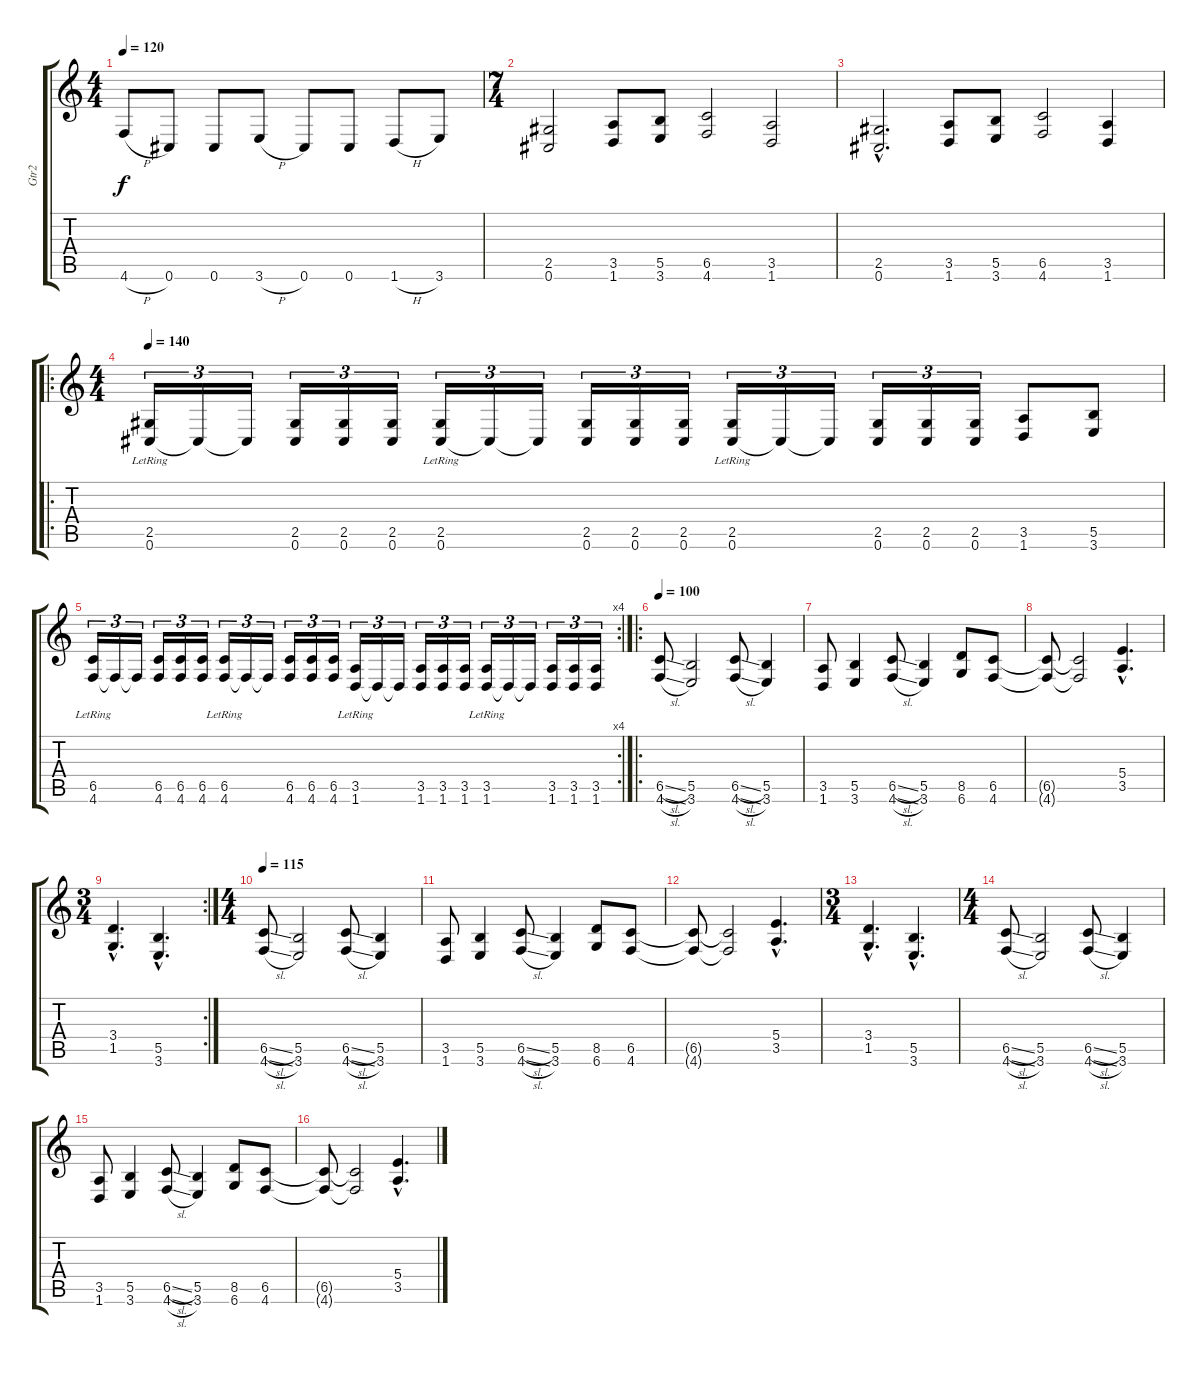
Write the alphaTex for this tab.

\track ("Gtr2" "Gtr2") {instrument distortionguitar}
\staff {score tabs}
\tuning (Db4 Ab3 E3 B2 Gb2 Db2) {hide}
\ts (4 4)
\tempo 120
\clef g2
\ks c
4.6{h}.8{dy f} 0.6.8 0.6.8 3.6{h}.8 0.6.8 0.6.8 1.6{h}.8 3.6.8 |
\ts (7 4)
(2.5 0.6).2 (3.5 1.6).8 (5.5 3.6).8 (6.5 4.6).2 (3.5 1.6).2 |
(2.5{hac} 0.6{hac}).2{d} (3.5 1.6).8 (5.5 3.6).8 (6.5 4.6).2 (3.5 1.6).4 |
\ro
\ts (4 4)
\tempo 140
(2.5{lr} 0.6).16{tu (3 2)} 0.6{t}.16{tu (3 2)} 0.6{t}.16{tu (3 2)} (2.5 0.6).16{tu (3 2)} (2.5 0.6).16{tu (3 2)} (2.5 0.6).16{tu (3 2)} (2.5{lr} 0.6).16{tu (3 2)} 0.6{t}.16{tu (3 2)} 0.6{t}.16{tu (3 2)} (2.5 0.6).16{tu (3 2)} (2.5 0.6).16{tu (3 2)} (2.5 0.6).16{tu (3 2)} (2.5{lr} 0.6).16{tu (3 2)} 0.6{t}.16{tu (3 2)} 0.6{t}.16{tu (3 2)} (2.5 0.6).16{tu (3 2)} (2.5 0.6).16{tu (3 2)} (2.5 0.6).16{tu (3 2)} (3.5 1.6).8 (5.5 3.6).8 |
\rc 4
(6.5{lr} 4.6).16{tu (3 2)} 4.6{t}.16{tu (3 2)} 4.6{t}.16{tu (3 2)} (6.5 4.6).16{tu (3 2)} (6.5 4.6).16{tu (3 2)} (6.5 4.6).16{tu (3 2)} (6.5{lr} 4.6).16{tu (3 2)} 4.6{t}.16{tu (3 2)} 4.6{t}.16{tu (3 2)} (6.5 4.6).16{tu (3 2)} (6.5 4.6).16{tu (3 2)} (6.5 4.6).16{tu (3 2)} (3.5{lr} 1.6).16{tu (3 2)} 1.6{t}.16{tu (3 2)} 1.6{t}.16{tu (3 2)} (3.5 1.6).16{tu (3 2)} (3.5 1.6).16{tu (3 2)} (3.5 1.6).16{tu (3 2)} (3.5{lr} 1.6).16{tu (3 2)} 1.6{t}.16{tu (3 2)} 1.6{t}.16{tu (3 2)} (3.5 1.6).16{tu (3 2)} (3.5 1.6).16{tu (3 2)} (3.5 1.6).16{tu (3 2)} |
\ro
\tempo 100
(6.5{sl} 4.6{sl}).8 (5.5 3.6).2 (6.5{sl} 4.6{sl}).8 (5.5 3.6).4 |
(3.5 1.6).8 (5.5 3.6).4 (6.5{sl} 4.6{sl}).8 (5.5 3.6).4 (8.5 6.6).8 (6.5 4.6).8 |
(6.5{t} 4.6{t}).8 (6.5{t} 4.6{t}).2 (5.4{hac} 3.5{hac}).4{d} |
\rc 2
\ts (3 4)
(3.4{hac} 1.5{hac}).4{d} (5.5{hac} 3.6{hac}).4{d} |
\ts (4 4)
\tempo 115
(6.5{sl} 4.6{sl}).8 (5.5 3.6).2 (6.5{sl} 4.6{sl}).8 (5.5 3.6).4 |
(3.5 1.6).8 (5.5 3.6).4 (6.5{sl} 4.6{sl}).8 (5.5 3.6).4 (8.5 6.6).8 (6.5 4.6).8 |
(6.5{t} 4.6{t}).8 (6.5{t} 4.6{t}).2 (5.4{hac} 3.5{hac}).4{d} |
\ts (3 4)
(3.4{hac} 1.5{hac}).4{d} (5.5{hac} 3.6{hac}).4{d} |
\ts (4 4)
(6.5{sl} 4.6{sl}).8 (5.5 3.6).2 (6.5{sl} 4.6{sl}).8 (5.5 3.6).4 |
(3.5 1.6).8 (5.5 3.6).4 (6.5{sl} 4.6{sl}).8 (5.5 3.6).4 (8.5 6.6).8 (6.5 4.6).8 |
(6.5{t} 4.6{t}).8 (6.5{t} 4.6{t}).2 (5.4{hac} 3.5{hac}).4{d}
